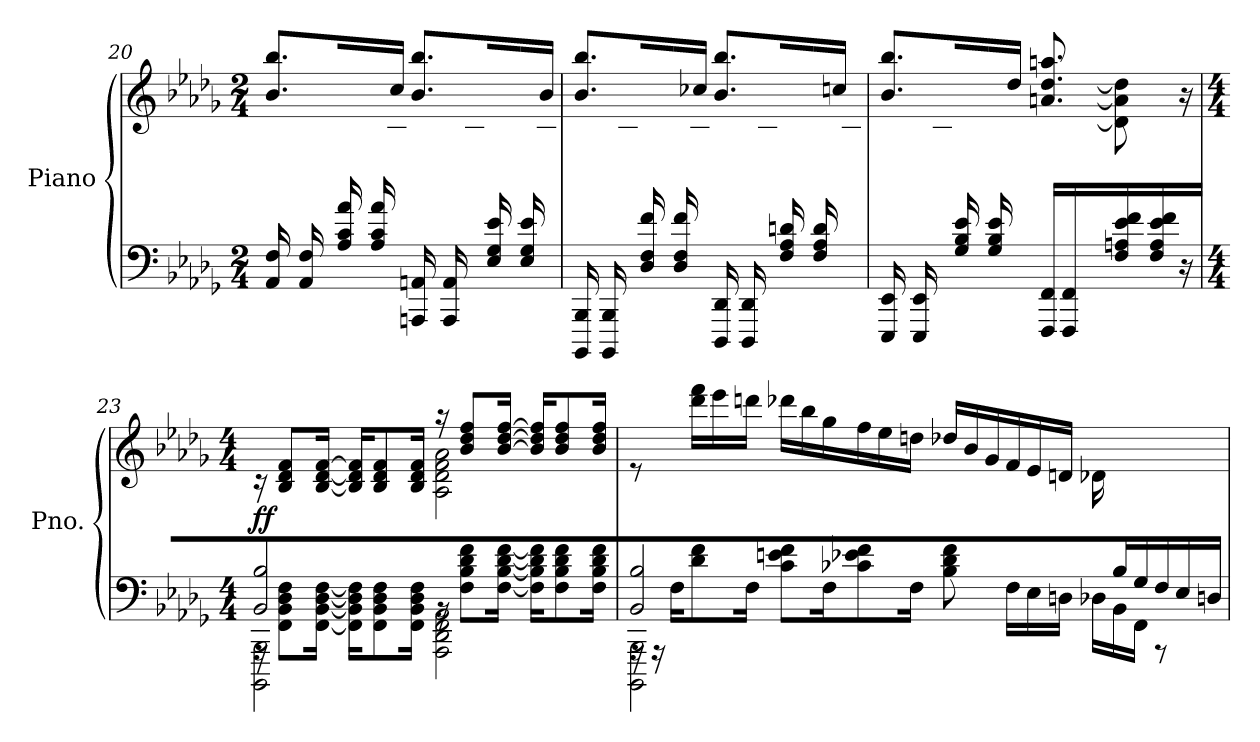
**kern	**kern	**dynam
*part1	*part1	*part1
*staff2	*staff1	*staff1/2
*I"Piano	*	*
*I'Pno.	*	*
!!LO:LB:g=z
*clefF4	*clefG2	*
*k[b-e-a-d-g-]	*k[b-e-a-d-g-]	*
*M2/4	*M2/4	*
*Xtuplet	*Xtuplet	*
=20	=20	=20
*	*^	*
24AA-/ 24F/LL	12.b-/ 12.bb-/L	12ryy	.
24AA-/ 24F/	.	.	.
24ryy	.	24d-\ 24a-\ 24dd-\JJ	.
24A-/ 24c/ 24a-/LL	24rddyy	12ryy	.
24A-/ 24c/ 24a-/	24rddyy	.	.
24ryy	24cc/Jk	24c\ 24a-\ 24cc\JJ	.
24AAAn/ 24AAn/LL	12.b-/ 12.bb-/L	12ryy	.
24AAA/ 24AA/	.	.	.
24ryy	.	24c-X\ 24g-\ 24cc-X\JJ	.
24E-/ 24G-/ 24e-/LL	24ryy	12ryy	.
24E-/ 24G-/ 24e-/	24ryy	.	.
24ryy	24b-/Jk	24B-\ 24g-\ 24b-\JJ	.
=21	=21	=21	=21
24BBBB-/ 24BBB-/LL	12.b-/ 12.bb-/L	12ryy	.
24BBBB-/ 24BBB-/	.	.	.
24ryy	.	24B-\ 24f\ 24b-\JJ	.
24D-/ 24F/ 24f/LL	24ryy	12ryy	.
24D-/ 24F/ 24f/	24ryy	.	.
24ryy	24cc-X/Jk	24c-X\ 24f\ 24cc-X\JJ	.
24DDD-/ 24DD-/LL	12.b-/ 12.bb-/L	12ryy	.
24DDD-/ 24DD-/	.	.	.
24ryy	.	24c-\ 24f\ 24cc-\JJ	.
24F/ 24A-/ 24dn/LL	24ryy	12ryy	.
24F/ 24A-/ 24d/	24ryy	.	.
24ryy	24ccn/Jk	24cn\ 24g-\ 24b-\JJ	.
=22	=22	=22	=22
24EEE-/ 24EE-/LL	12.b-/ 12.bb-/L	12ryy	.
24EEE-/ 24EE-/	.	.	.
24ryy	.	24c\ 24g-\ 24b-\ 24cc\JJ	.
24G-/ 24B-/ 24e-/LL	24rddyy	12ryy	.
24G-/ 24B-/ 24e-/	24rddyy	.	.
24ryy	24dd-/Jk	24d-\ 24an\ 24dd-\JJ	.
24FFF/ 24FF/LL	12.an/ 12.dd-/ 12.aan/	12ryy	.
24FFF/ 24FF/	.	.	.
24ryy	.	[24d-\ [24a\ [24dd-\JJ	.
24F\ 24An\ 24e-\ 24f\LL	12d-\] 12a\] 12dd-\]	8ryy	.
24F\ 24A\ 24e-\ 24f\JJ	.	.	.
24r	24r	.	.
!!LO:PB:g=z	!!
=23	=23	=23	=23
*M4/4	*M4/4	*	*
*^	*	*	*
*	*^	*	*	*
!	!	!	!	!	!LO:DY:b
2BB-/ 2B-/	16rAAA	2BBBB-\ 2BBB-\	16rc	2ryy	ff
.	8FF\ 8BB-\ 8D-\ 8F\L	.	8B-/ 8d-/ 8f/L	.	.
.	[16FF\ [16BB-\ [16D-\ [16F\Jk	.	[16B-/ [16d-/ [16f/Jk	.	.
.	16FF\] 16BB-\] 16D-\] 16F\]KL	.	16B-/] 16d-/] 16f/]KL	.	.
.	8FF\ 8BB-\ 8D-\ 8F\	.	8B-/ 8d-/ 8f/	.	.
.	16FF\ 16BB-\ 16D-\ 16F\Jk	.	16B-/ 16d-/ 16f/Jk	.	.
2ryy	16rBB	2AAA-\ 2DD-\ 2FF\ 2AA-\	16r	2A-\ 2d-\ 2f\ 2a-\	.
.	8F\ 8B-\ 8d-\ 8f\L	.	8b-/ 8dd-/ 8ff/L	.	.
.	[16F\ [16B-\ [16d-\ [16f\Jk	.	[16b-/ [16dd-/ [16ff/Jk	.	.
.	16F\] 16B-\] 16d-\] 16f\]KL	.	16b-/] 16dd-/] 16ff/]KL	.	.
.	8F\ 8B-\ 8d-\ 8f\	.	8b-/ 8dd-/ 8ff/	.	.
.	16F\ 16B-\ 16d-\ 16f\Jk	.	16b-/ 16dd-/ 16ff/Jk	.	.
*	*	*	*v	*v	*
=24	=24	=24	=24	=24
*	*	*^	*	*
24%19ryy	2BB-/ 2B-/	24rAAA	2BBBB-\ 2BBB-\	8re	.
.	.	24rAAA	.	.	.
.	.	24F\KL	.	.	.
.	.	12d-\ 12f\	.	24ddd-\ 24fff\LL	.
.	.	.	.	24eee-\	.
.	.	24F\Jk	.	24dddn\JJ	.
.	.	12c\ 12en\ 12f\L	.	24ddd-X\LL	.
.	.	.	.	24bb-\	.
.	.	24F\K	.	24gg-\	.
.	.	12c-X\ 12e-X\ 12f\	.	24ff\	.
.	.	.	.	24ee-\	.
.	.	24F\Jk	.	24ddn\JJ	.
.	2ryy	8B-\ 8d-\ 8f\	2ryy	24dd-X/LL	.
.	.	.	.	24b-/	.
.	.	.	.	24g-/	.
.	.	24F\LL	.	24f/	.
.	.	24E-\	.	24e-/	.
.	.	24Dn\JJ	.	24dn/JJ	.
.	.	24D-X\LL	.	24d-X\LL	.
24B-/	.	24BB-\	.	24%5ryy	.
24G-/	.	24FF\JJ	.	.	.
24F/	.	8rAAA	.	.	.
24E-/	.	.	.	.	.
24Dn/JJ	.	.	.	.	.
*v	*v	*v	*v	*	*
=	=	=
*-	*-	*-
